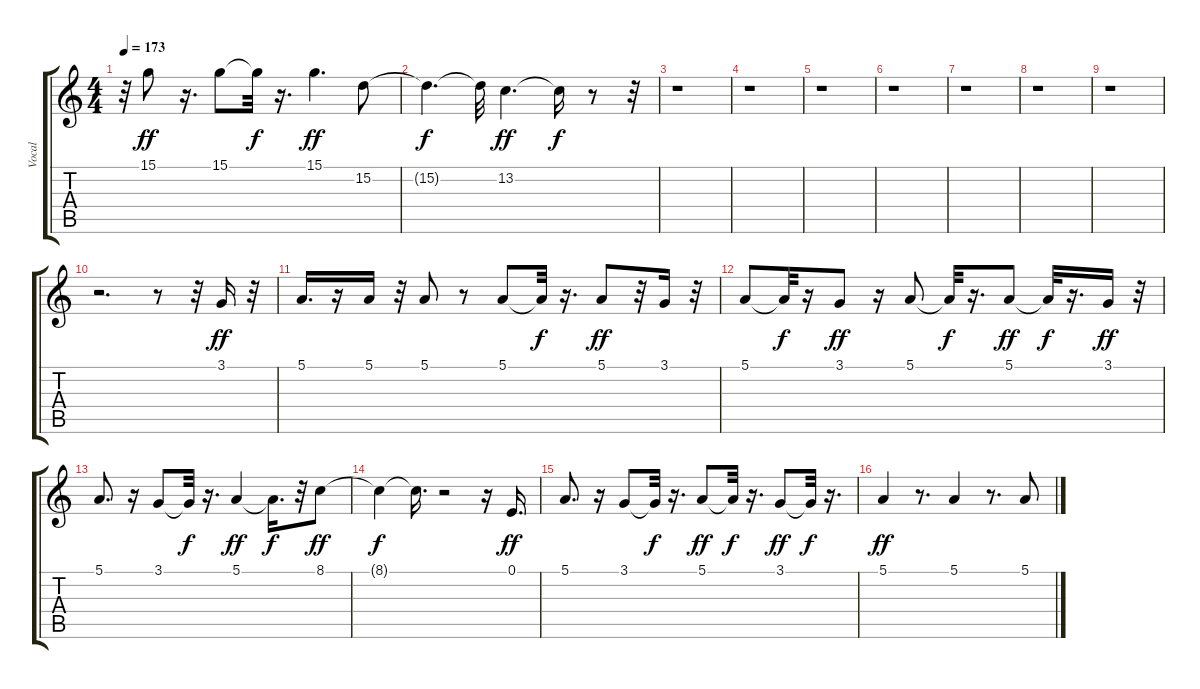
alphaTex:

\track ("Vocal" "Vocal") {instrument lead8bassandlead}
\staff {score tabs}
\tuning (E4 B3 G3 D3 A2 E2) {hide}
\ts (4 4)
\tempo 173
\clef g2
\ks c
r.32{dy ff} 15.1.8 r.16{d} 15.1.8 15.1{t}.32{dy f} r.16{d} 15.1.4{d dy ff} 15.2.8 |
15.2{t}.4{d dy f} 15.2{t}.32 13.2.4{d dy ff} 13.2{t}.16{dy f} r.8 r.32 |
r.1 |
r.1 |
r.1 |
r.1 |
r.1 |
r.1 |
r.1 |
r.2{d} r.8 r.32 3.1.16{dy ff} r.32 |
5.1.16{d} r.16 5.1.16 r.32 5.1.8 r.8 5.1.8 5.1{t}.32{dy f} r.16{d} 5.1.8{dy ff} r.32 3.1.16 r.32 |
5.1.8 5.1{t}.32{dy f} r.16 3.1.8{dy ff} r.16 5.1.8 5.1{t}.32{dy f} r.16{d} 5.1.8{dy ff} 5.1{t}.32{dy f} r.16{d} 3.1.16{dy ff} r.32 |
5.1.8{d} r.16 3.1.8 3.1{t}.32{dy f} r.16{d} 5.1.4{dy ff} 5.1{t}.16{d dy f} r.32 8.1.8{dy ff} |
8.1{t}.4{dy f} 8.1{t}.16{d} r.2 r.16 0.1.16{d dy ff} |
5.1.8{d} r.16 3.1.8 3.1{t}.32{dy f} r.16{d} 5.1.8{dy ff} 5.1{t}.32{dy f} r.16{d} 3.1.8{dy ff} 3.1{t}.32{dy f} r.16{d} |
5.1.4{dy ff} r.8{d} 5.1.4 r.8{d} 5.1.8
